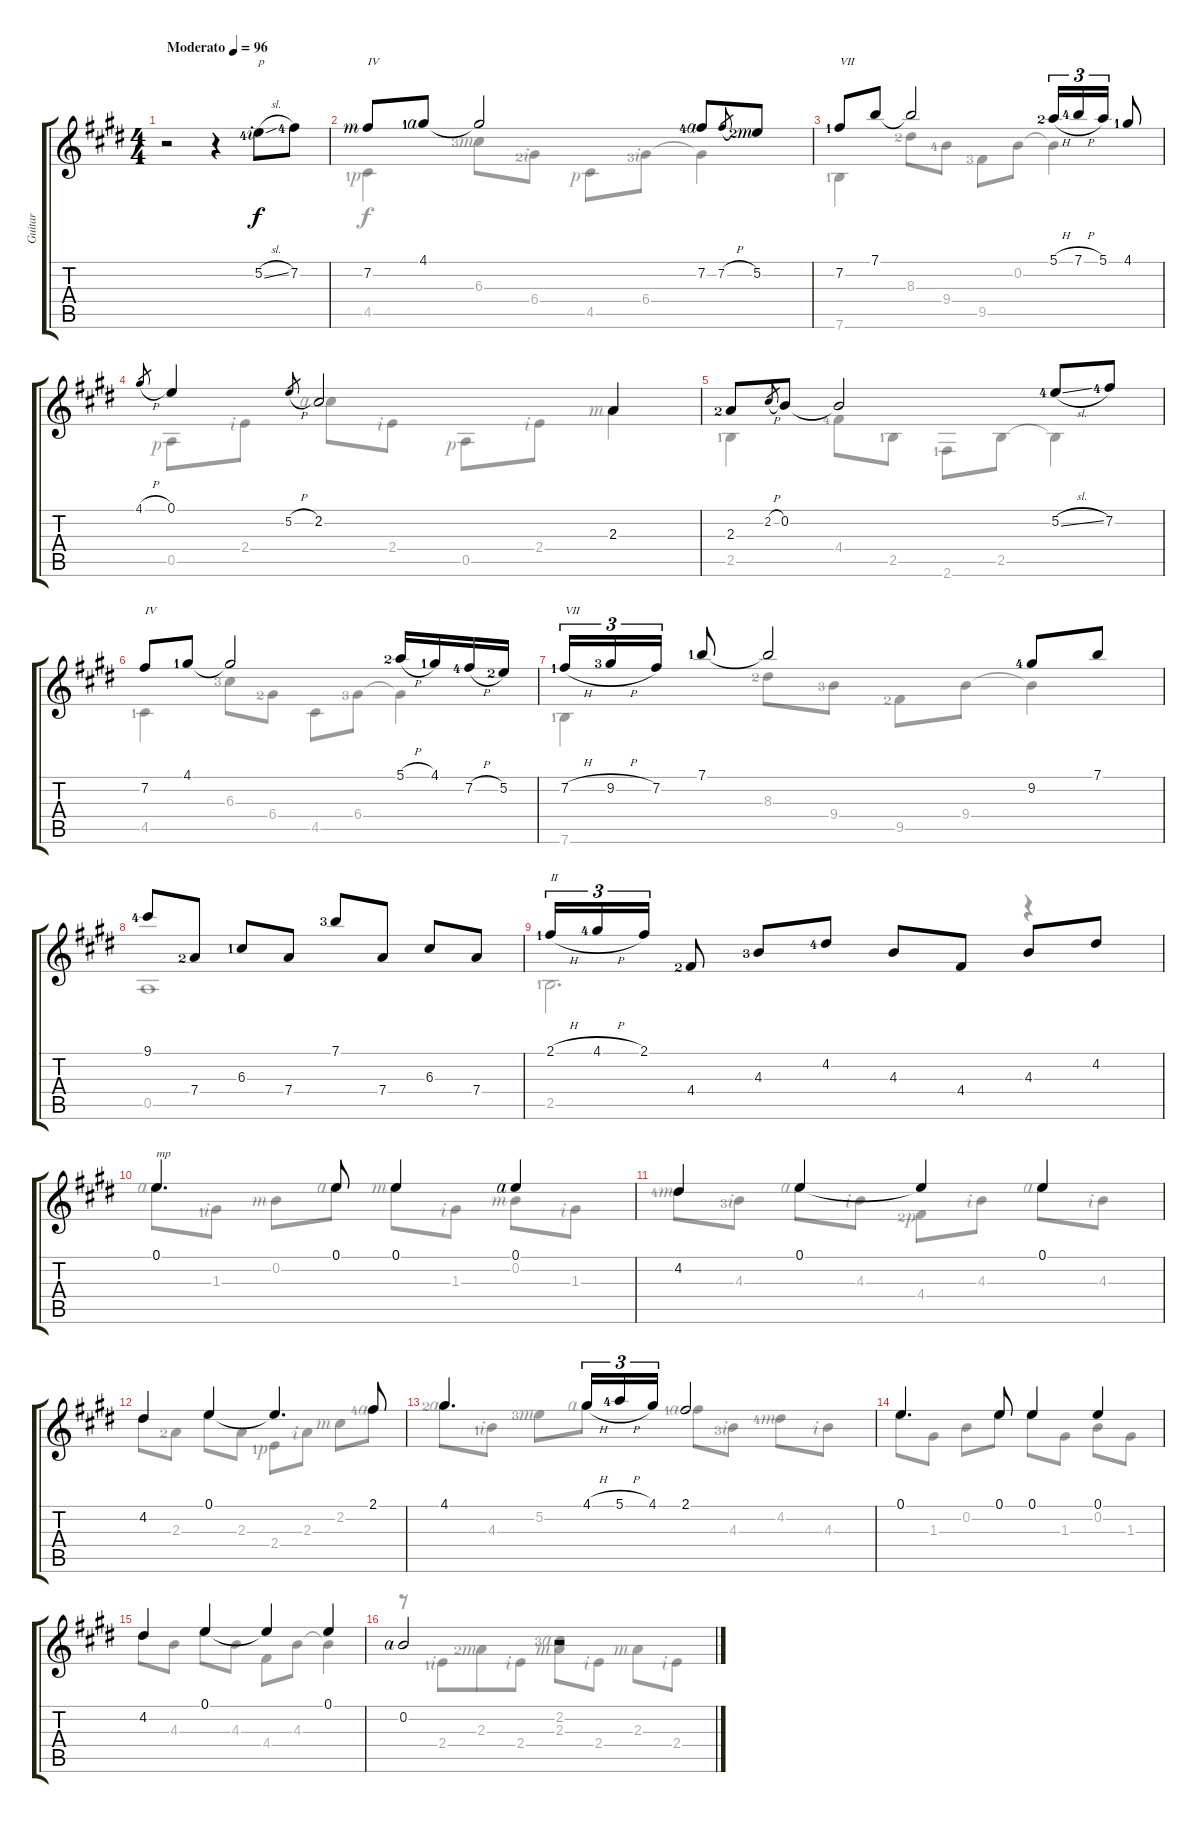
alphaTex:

\track ("Guitar" "Guitar") {instrument acousticguitarnylon}
\staff {score tabs}
\tuning (E4 B3 G3 D3 A2 E2) {hide}
\voice
\ts (4 4)
\tempo (96 "Moderato")
\clef g2
\ks e
r.2{dy f instrument acousticguitarnylon} r.4 5.2{sl lf 5 rf 2}.8{txt "p" volume 3} 7.2{lf 5}.8 |
7.2{rf 3}.8{txt "IV"} 4.1{lf 2 rf 4}.8 4.1{t}.2 7.2{lf 5 rf 4}.8 7.2{h}.8{gr} 5.2{lf 3 rf 3}.8 |
7.2{lf 2}.8{txt "VII"} 7.1.8 7.1{t}.2 5.1{h lf 3}.16{tu (3 2)} 7.1{h lf 5}.16{tu (3 2)} 5.1.16{tu (3 2)} 4.1{lf 2}.8 |
4.1{h}.8{gr} 0.1.4 5.2{h}.8{gr} 2.2.2 2.3.4 |
2.3{lf 3}.8 2.2{h}.8{gr} 0.2.8 0.2{t}.2 5.2{sl lf 5}.8 7.2{lf 5}.8 |
7.2.8{txt "IV"} 4.1{lf 2}.8 4.1{t}.2 5.1{h lf 3}.16 4.1{lf 2}.16 7.2{h lf 5}.16 5.2{lf 3}.16 |
7.2{h lf 2}.16{tu (3 2) txt "VII"} 9.2{h lf 4}.16{tu (3 2)} 7.2.16{tu (3 2)} 7.1{lf 2}.8 7.1{t}.2 9.2{lf 5}.8 7.1.8 |
9.1{lf 5}.8 7.4{lf 3}.8 6.3{lf 2}.8 7.4.8 7.1{lf 4}.8 7.4.8 6.3.8 7.4.8 |
2.1{h lf 2}.16{tu (3 2) txt "II"} 4.1{h lf 5}.16{tu (3 2)} 2.1.16{tu (3 2)} 4.4{lf 3}.8 4.3{lf 4}.8 4.2{lf 5}.8 4.3.8 4.4.8 4.3.8 4.2.8 |
0.1.4{d txt "mp" volume 7} 0.1.8 0.1.4 0.1{rf 4}.4 |
4.2.4 0.1.4 0.1{t}.4 0.1.4 |
4.2.4 0.1.4 0.1{t}.4{d} 2.1.8 |
4.1.4{d} 4.1{h}.16{tu (3 2)} 5.1{h lf 5}.16{tu (3 2)} 4.1.16{tu (3 2)} 2.1.2 |
0.1.4{d} 0.1.8 0.1.4 0.1.4 |
4.2.4 0.1.4 0.1{t}.4 0.1.4 |
0.2{rf 4}.2 r.2
\voice
\clef g2
\ottava regular
\simile none
\ks e
|
4.5{lf 2 rf 1}.4 6.3{lf 4 rf 3}.8 6.4{lf 3 rf 2}.8 4.5{rf 1}.8 6.4{lf 4 rf 2}.8 6.4{t}.4 |
7.6{lf 2}.4 8.3{lf 3}.8 9.4{lf 5}.8 9.5{lf 4}.8 0.2.8 0.2{t}.4 |
0.5{rf 1}.8 2.4{rf 2}.8 2.2{rf 4}.8 2.4{rf 2}.8 0.5{rf 1}.8 2.4{rf 2}.8 2.3{rf 3}.4 |
2.5{lf 2}.4 4.4{lf 5}.8 2.5{lf 2}.8 2.6{lf 2}.8 2.5.8 2.5{t}.4 |
4.5{lf 2}.4 6.3{lf 4}.8 6.4{lf 3}.8 4.5.8 6.4{lf 4}.8 6.4{t}.4 |
7.6{lf 2}.4 8.3{lf 3}.8 9.4{lf 4}.8 9.5{lf 3}.8 9.4.8 9.4{t}.4 |
0.5.1 |
2.5{lf 2}.2{d} r.4 |
0.1{rf 4}.8 1.3{lf 2 rf 2}.8 0.2{rf 3}.8 0.1{rf 4}.8 0.1{rf 3}.8 1.3{rf 2}.8 0.2{rf 3}.8 1.3{rf 2}.8 |
4.2{lf 5 rf 3}.8 4.3{lf 4 rf 2}.8 0.1{rf 4}.8 4.3{rf 2}.8 4.4{lf 3 rf 1}.8 4.3{rf 2}.8 0.1{rf 4}.8 4.3{rf 2}.8 |
4.2.8 2.3{lf 3}.8 0.1.8 2.3.8 2.4{lf 2 rf 1}.8 2.3{rf 2}.8 2.2{rf 3}.8 2.1{lf 5 rf 4}.8 |
4.1{lf 3 rf 4}.8 4.3{lf 2 rf 2}.8 5.2{lf 4 rf 3}.8 4.1{rf 4}.8 2.1{lf 2 rf 4}.8 4.3{lf 4 rf 2}.8 4.2{lf 5 rf 3}.8 4.3{rf 2}.8 |
0.1.8 1.3.8 0.2.8 0.1.8 0.1.8 1.3.8 0.2.8 1.3.8 |
4.2.8 4.3.8 0.1.8 4.3.8 4.4.8 4.3.8 4.3{t}.4 |
r.8 2.4{lf 2 rf 2}.8{beam merge} 2.3{lf 3 rf 3}.8 2.4{rf 2}.8 (2.2{lf 4 rf 4} 2.3{rf 3}).8 2.4{rf 2}.8 2.3{rf 3}.8 2.4{rf 2}.8
